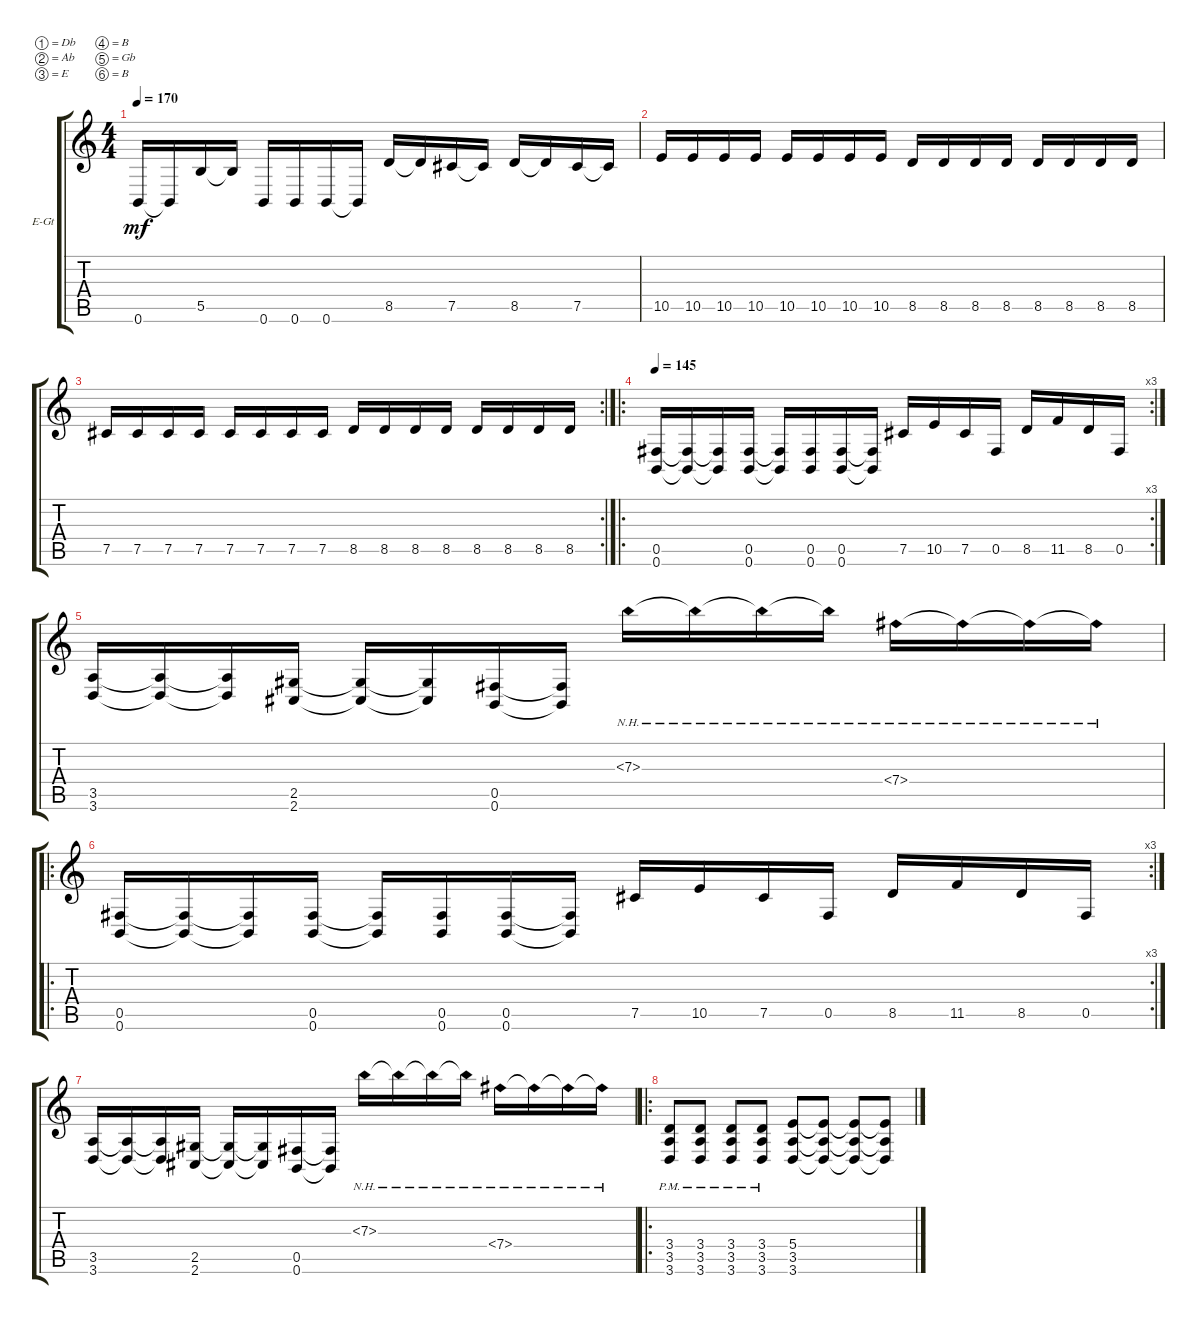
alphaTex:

\bracketExtendMode groupsimilarinstruments
\firstSystemTrackNameOrientation horizontal
\otherSystemsTrackNameOrientation horizontal
\track ("Lead" "E-Gt") {instrument distortionguitar}
\staff {score tabs}
\tuning (Db4 Ab3 E3 B2 Gb2 B1)
\ts (4 4)
\tempo 170
\clef g2
\ks c
0.6.16{dy mf} 0.6{t}.16 5.5.16 5.5{t}.16 0.6.16 0.6.16 0.6.16 0.6{t}.16 8.5.16 8.5{t}.16 7.5.16 7.5{t}.16 8.5.16 8.5{t}.16 7.5.16 7.5{t}.16 |
10.5.16 10.5.16 10.5.16 10.5.16 10.5.16 10.5.16 10.5.16 10.5.16 8.5.16 8.5.16 8.5.16 8.5.16 8.5.16 8.5.16 8.5.16 8.5.16 |
\rc 2
7.5.16 7.5.16 7.5.16 7.5.16 7.5.16 7.5.16 7.5.16 7.5.16 8.5.16 8.5.16 8.5.16 8.5.16 8.5.16 8.5.16 8.5.16 8.5.16 |
\ro
\rc 3
\tempo 145
(0.6 0.5).16 (0.6{t} 0.5{t}).16 (0.6{t} 0.5{t}).16 (0.6 0.5).16 (0.6{t} 0.5{t}).16 (0.6 0.5).16 (0.6 0.5).16 (0.6{t} 0.5{t}).16 7.5.16 10.5.16 7.5.16 0.5.16 8.5.16 11.5.16 8.5.16 0.5.16 |
(3.6 3.5).16 (3.6{t} 3.5{t}).16 (3.6{t} 3.5{t}).16 (2.6 2.5).16 (2.6{t} 2.5{t}).16 (2.6{t} 2.5{t}).16 (0.6 0.5).16 (0.6{t} 0.5{t}).16 7.3{nh}.16 7.3{nh t}.16 7.3{nh t}.16 7.3{nh t}.16 7.4{nh}.16 7.4{nh t}.16 7.4{nh t}.16 7.4{nh t}.16 |
\ro
\rc 3
(0.6 0.5).16 (0.6{t} 0.5{t}).16 (0.6{t} 0.5{t}).16 (0.6 0.5).16 (0.6{t} 0.5{t}).16 (0.6 0.5).16 (0.6 0.5).16 (0.6{t} 0.5{t}).16 7.5.16 10.5.16 7.5.16 0.5.16 8.5.16 11.5.16 8.5.16 0.5.16 |
(3.6 3.5).16 (3.6{t} 3.5{t}).16 (3.6{t} 3.5{t}).16 (2.6 2.5).16 (2.6{t} 2.5{t}).16 (2.6{t} 2.5{t}).16 (0.6 0.5).16 (0.6{t} 0.5{t}).16 7.3{nh}.16 7.3{nh t}.16 7.3{nh t}.16 7.3{nh t}.16 7.4{nh}.16 7.4{nh t}.16 7.4{nh t}.16 7.4{nh t}.16 |
\ro
(3.6{pm} 3.5{pm} 3.4{pm}).8 (3.6{pm} 3.5{pm} 3.4{pm}).8 (3.6{pm} 3.5{pm} 3.4{pm}).8 (3.6{pm} 3.5{pm} 3.4{pm}).8 (3.6 3.5 5.4).8 (5.4{t} 3.5{t} 3.6{t}).8 (5.4{t} 3.5{t} 3.6{t}).8 (5.4{t} 3.5{t} 3.6{t}).8
